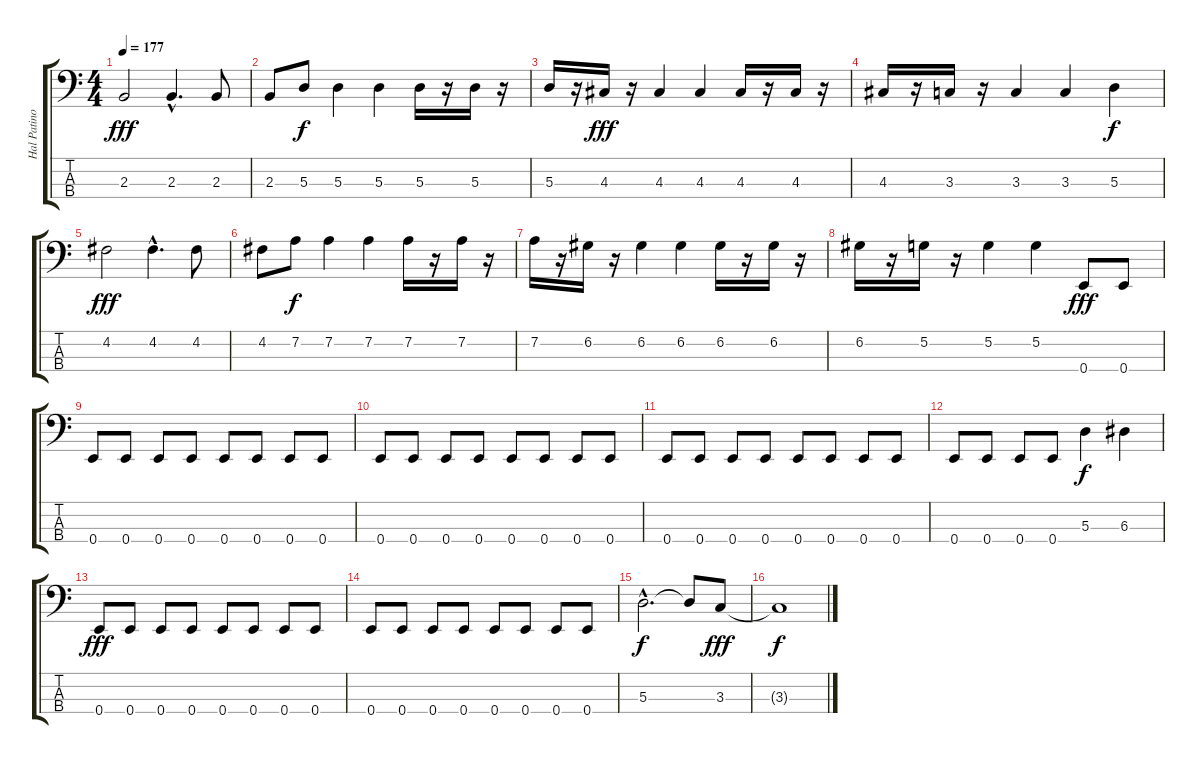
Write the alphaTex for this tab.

\track ("Hal Patino" "Hal Patino") {instrument electricbassfinger}
\staff {score tabs}
\tuning (G2 D2 A1 E1) {hide}
\ts (4 4)
\tempo 177
\clef f4
\ks c
2.3.2{dy fff} 2.3{hac}.4{d} 2.3.8 |
2.3.8 5.3.8{dy f} 5.3.4 5.3.4 5.3.16 r.16 5.3.16 r.16 |
5.3.16 r.16 4.3.16{dy fff} r.16 4.3.4 4.3.4 4.3.16 r.16 4.3.16 r.16 |
4.3.16 r.16 3.3.16 r.16 3.3.4 3.3.4 5.3.4{dy f} |
4.2.2{dy fff} 4.2{hac}.4{d} 4.2.8 |
4.2.8 7.2.8{dy f} 7.2.4 7.2.4 7.2.16 r.16 7.2.16 r.16 |
7.2.16 r.16 6.2.16 r.16 6.2.4 6.2.4 6.2.16 r.16 6.2.16 r.16 |
6.2.16 r.16 5.2.16 r.16 5.2.4 5.2.4 0.4.8{dy fff} 0.4.8 |
0.4.8 0.4.8 0.4.8 0.4.8 0.4.8 0.4.8 0.4.8 0.4.8 |
0.4.8 0.4.8 0.4.8 0.4.8 0.4.8 0.4.8 0.4.8 0.4.8 |
0.4.8 0.4.8 0.4.8 0.4.8 0.4.8 0.4.8 0.4.8 0.4.8 |
0.4.8 0.4.8 0.4.8 0.4.8 5.3.4{dy f} 6.3.4 |
0.4.8{dy fff} 0.4.8 0.4.8 0.4.8 0.4.8 0.4.8 0.4.8 0.4.8 |
0.4.8 0.4.8 0.4.8 0.4.8 0.4.8 0.4.8 0.4.8 0.4.8 |
5.3{hac}.2{d dy f} 5.3{t}.8 3.3.8{dy fff} |
3.3{t}.1{dy f}
